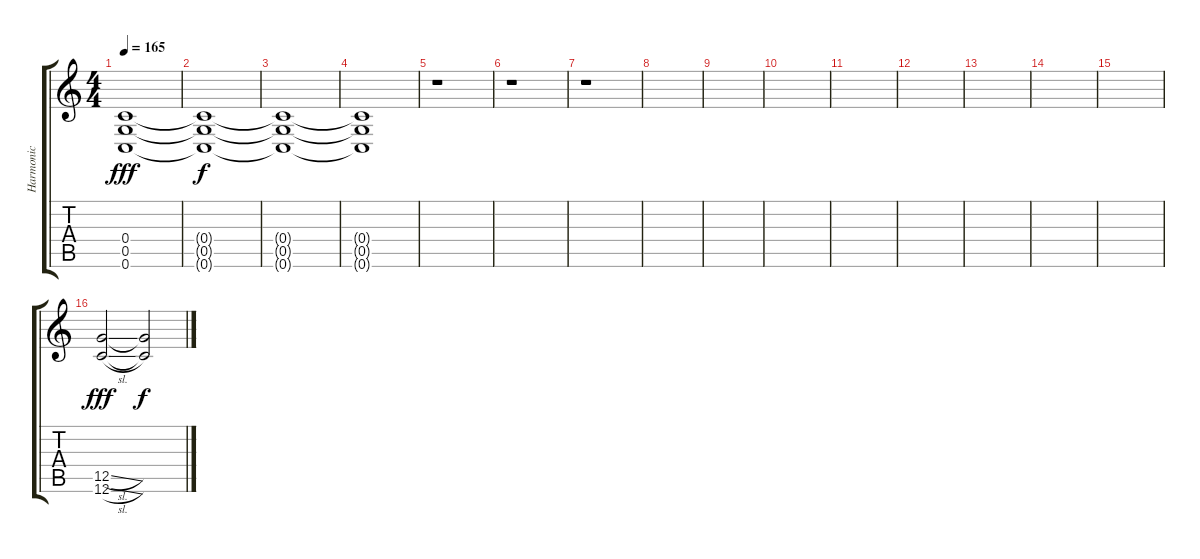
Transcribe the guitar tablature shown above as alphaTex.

\track ("Harmonic" "Harmonic") {instrument overdrivenguitar}
\staff {score tabs}
\tuning (D4 A3 F3 C3 G2 C2) {hide}
\ts (4 4)
\tempo 165
\clef g2
\ks c
(0.4 0.5 0.6).1{dy fff} |
(0.4{t} 0.5{t} 0.6{t}).1{dy f} |
(0.4{t} 0.5{t} 0.6{t}).1 |
(0.4{t} 0.5{t} 0.6{t}).1 |
r.1 |
r.1 |
r.1 |
|
|
|
|
|
|
|
|
(12.5{sl} 12.6{sl}).2{dy fff instrument overdrivenguitar} (12.5{t} 12.6{t}).2{dy f}
